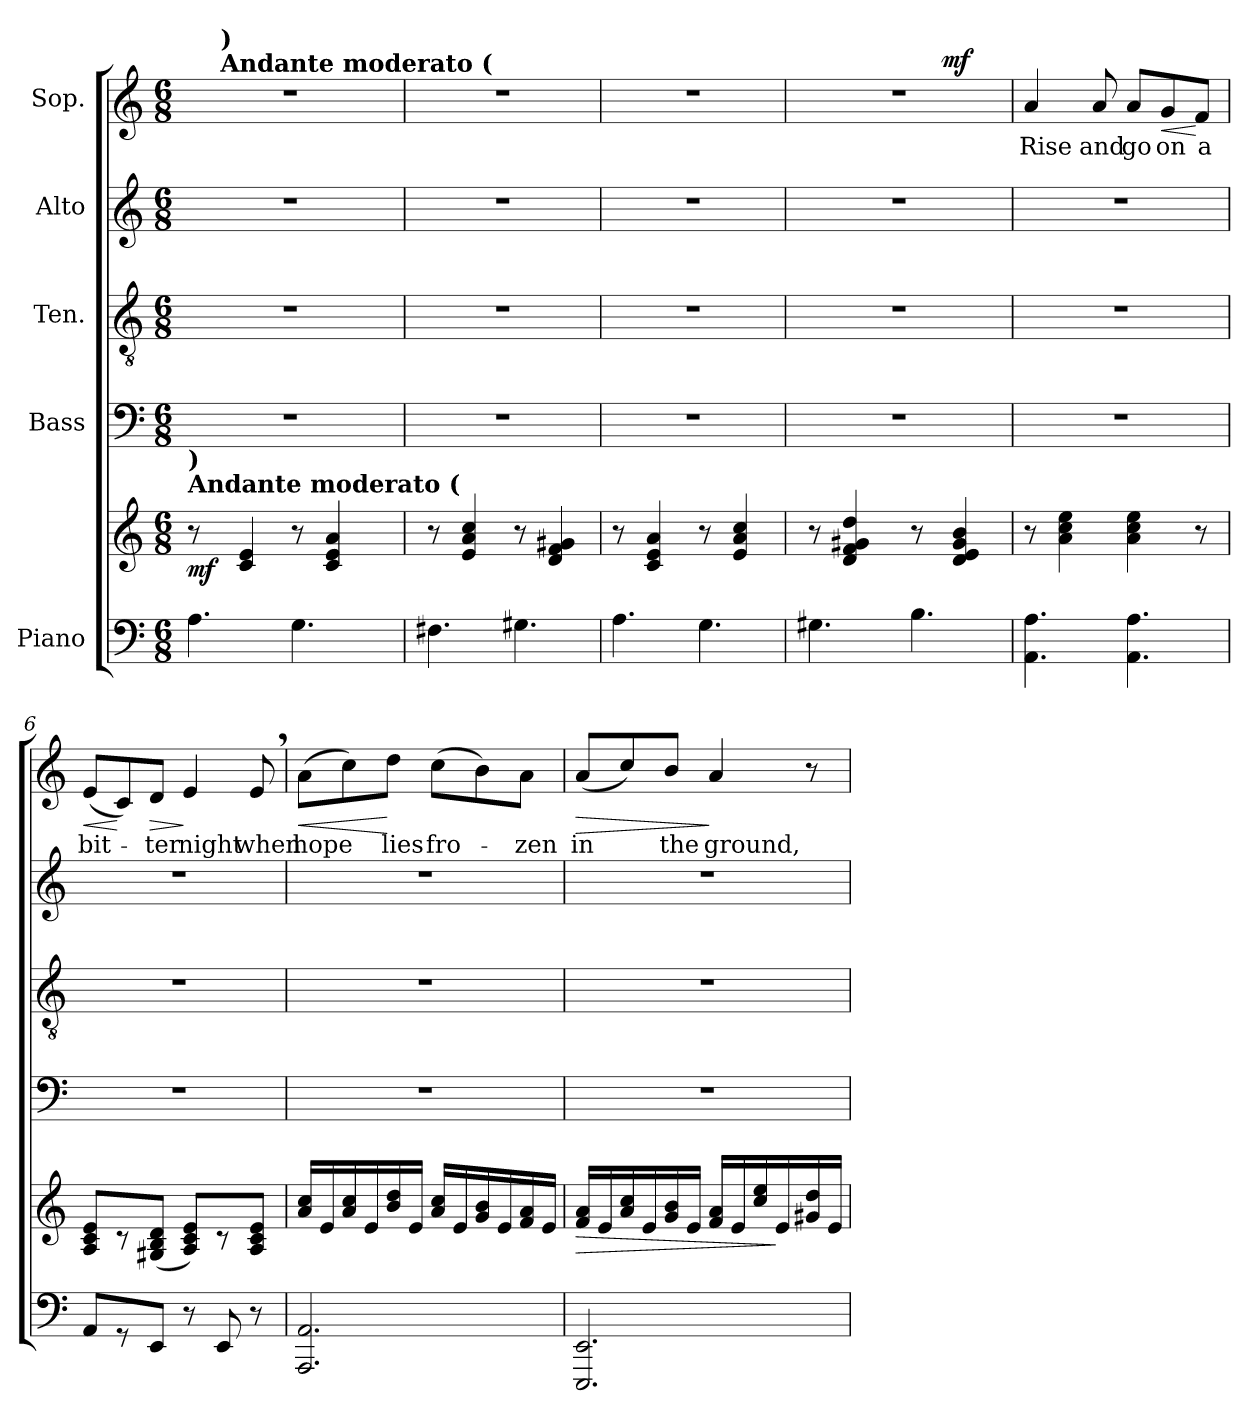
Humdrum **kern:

**kern	**kern	**dynam	**kern	**kern	**kern	**kern	**text	**dynam
*part5	*part5	*part5	*part4	*part3	*part2	*part1	*part1	*part1
*staff6	*staff5	*staff5/6	*staff4	*staff3	*staff2	*staff1	*staff1	*staff1
*I"Piano	*	*	*I"Bass	*I"Ten.	*I"Alto	*I"Sop.	*	*
!!LO:PB:g=z
*stria5	*stria5	*	*stria5	*stria5	*stria5	*stria5	*	*
*clefF4	*clefG2	*	*clefF4	*clefGv2	*clefG2	*clefG2	*	*
*M6/8	*M6/8	*	*M6/8	*M6/8	*M6/8	*M6/8	*	*
*MM55	*MM55	*	*MM55	*MM55	*MM55	*MM55	*	*
=1	=1	=1	=1	=1	=1	=1	=1	=1
!	!LO:TX:a:B:t=Andante moderato (	!	!	!	!	!	!	!
!	!LO:TX:a:B:t=)	!	!	!	!	!	!	!
!	!	!LO:DY:b	!LO:N:vis=1	!LO:N:vis=1	!LO:N:vis=1	!LO:N:vis=1	!	!
*	*	*	*	*	*	*^	*	*
4.A\	8r	mf	2.r	2.r	2.r	2.r	16ryy	.	.
.	.	.	.	.	.	.	64ryy	.	.
*	*	*	*	*	*	*MM55	*	*	*
!	!	!	!	!	!	!	!LO:TX:a:B:t=Andante moderato (	!	!
!	!	!	!	!	!	!	!LO:TX:a:B:t=)	!	!
.	.	.	.	.	.	.	2ryy	.	.
.	4c/ 4e/	.	.	.	.	.	.	.	.
4.G\	8r	.	.	.	.	.	.	.	.
.	4a/ 4e/ 4c/	.	.	.	.	.	.	.	.
.	.	.	.	.	.	.	8ryy	.	.
.	.	.	.	.	.	.	32.ryy	.	.
=2	=2	=2	=2	=2	=2	=2	=2	=2	=2
!	!	!	!LO:N:vis=1	!LO:N:vis=1	!LO:N:vis=1	!LO:N:vis=1	!	!	!
*	*	*	*	*	*	*v	*v	*	*
4.F#X\	8r	.	2.r	2.r	2.r	2.r	.	.
.	4e/ 4a/ 4cc/	.	.	.	.	.	.	.
4.G#X\	8r	.	.	.	.	.	.	.
.	4f/ 4d/ 4g#X/	.	.	.	.	.	.	.
=3	=3	=3	=3	=3	=3	=3	=3	=3
!	!	!	!LO:N:vis=1	!LO:N:vis=1	!LO:N:vis=1	!LO:N:vis=1	!	!
4.A\	8r	.	2.r	2.r	2.r	2.r	.	.
.	4c/ 4e/ 4a/	.	.	.	.	.	.	.
4.G\	8r	.	.	.	.	.	.	.
.	4e/ 4cc/ 4a/	.	.	.	.	.	.	.
=4	=4	=4	=4	=4	=4	=4	=4	=4
!	!	!	!LO:N:vis=1	!LO:N:vis=1	!LO:N:vis=1	!LO:N:vis=1	!	!
*	*	*	*	*	*	*^	*	*
4.G#X\	8r	.	2.r	2.r	2.r	2.r	4ryy	.	.
.	4d/ 4f/ 4dd/ 4g#X/	.	.	.	.	.	.	.	.
.	.	.	.	.	.	.	8...ryy	.	.
4.B\	8r	.	.	.	.	.	.	.	.
!	!	!	!	!	!	!	!	!	!LO:DY:a
.	.	.	.	.	.	.	4ryy	.	mf
.	4b/ 4d/ 4g#/ 4e/	.	.	.	.	.	.	.	.
.	.	.	.	.	.	.	64ryy	.	.
=5	=5	=5	=5	=5	=5	=5	=5	=5	=5
!	!	!	!LO:N:vis=1	!LO:N:vis=1	!LO:N:vis=1	!	!	!LO:LY:b	!
*	*	*	*	*	*	*v	*v	*	*
4.A\ 4.AA\	8r	.	2.r	2.r	2.r	4a/	Rise	.
.	4ee\ 4cc\ 4a\	.	.	.	.	.	.	.
!	!	!	!	!	!	!	!LO:LY:b	!
.	.	.	.	.	.	8a/	and	.
!	!	!	!	!	!	!	!LO:LY:b:cj	!
4.A\ 4.AA\	4a\ 4cc\ 4ee\	.	.	.	.	8a/L	go	.
!	!	!	!	!	!	!	!LO:LY:b:cj	!LO:HP:b
.	.	.	.	.	.	8g/	on	<
!	!	!	!	!	!	!	!LO:LY:b:cj	!
.	8r	.	.	.	.	8f/J	a	[
!!LO:LB:g=z
=6	=6	=6	=6	=6	=6	=6	=6	=6
!	!	!	!	!	!	!	!LO:LY:b	!LO:HP:b
8AA/L	8A/ 8c/ 8e/L	.	2.r	2.r	2.r	(<8e/L	bit-	<
8r	8r	.	.	.	.	8c/)	.	[
!	!	!	!	!	!	!	!LO:LY:b	!LO:HP:b
8EE/J	(<8G#X/ 8B/ 8d/J	.	.	.	.	8d/J	-ter	>
!	!	!	!	!	!	!	!LO:LY:b	!
8r	8c/ 8A/ 8e/L)	.	.	.	.	4e/	night	]
8EE/	8r	.	.	.	.	.	.	.
!	!	!	!	!	!	!	!LO:LY:b	!
8r	8c/ 8e/ 8A/J	.	.	.	.	8e,>/	when	.
=7	=7	=7	=7	=7	=7	=7	=7	=7
!	!	!	!	!	!	!	!LO:LY:b	!LO:HP:b
2.AA/ 2.AAA/	16a/ 16cc/L	.	2.r	2.r	2.r	(<8a\L	hope	<
.	16e/	.	.	.	.	.	.	.
.	16cc/ 16a/	.	.	.	.	8cc\)	.	.
.	16e/	.	.	.	.	.	.	.
!	!	!	!	!	!	!	!LO:LY:b	!
.	16b/ 16dd/	.	.	.	.	8dd\J	lies	[
.	16e/J	.	.	.	.	.	.	.
!	!	!	!	!	!	!	!LO:LY:b	!
.	16cc/ 16a/L	.	.	.	.	(>8cc\L	fro-	.
.	16e/	.	.	.	.	.	.	.
.	16b/ 16g/	.	.	.	.	8b\)	.	.
.	16e/	.	.	.	.	.	.	.
!	!	!	!	!	!	!	!LO:LY:b	!
.	16f/ 16a/	.	.	.	.	8a\J	-zen	.
.	16e/J	.	.	.	.	.	.	.
=8	=8	=8	=8	=8	=8	=8	=8	=8
!	!	!LO:HP:b	!	!	!	!	!LO:LY:b:cj	!LO:HP:b
2.EE/ 2.EEE/	16f/ 16a/L	>	2.r	2.r	2.r	(<8a/L	in	>
.	16e/	.	.	.	.	.	.	.
.	16a/ 16cc/	.	.	.	.	8cc/)	.	.
.	16e/	.	.	.	.	.	.	.
!	!	!	!	!	!	!	!LO:LY:b	!
.	16g/ 16b/	.	.	.	.	8b/J	the	.
.	16e/J	.	.	.	.	.	.	.
!	!	!	!	!	!	!	!LO:LY:b	!
.	16a/ 16f/L	.	.	.	.	4a/	ground,	]
.	16e/	.	.	.	.	.	.	.
.	16ee/ 16cc/	.	.	.	.	.	.	.
.	16e/	]	.	.	.	.	.	.
.	16g#X/ 16dd/	.	.	.	.	8r	.	.
.	16e/J	.	.	.	.	.	.	.
=	=	=	=	=	=	=	=	=
*-	*-	*-	*-	*-	*-	*-	*-	*-
